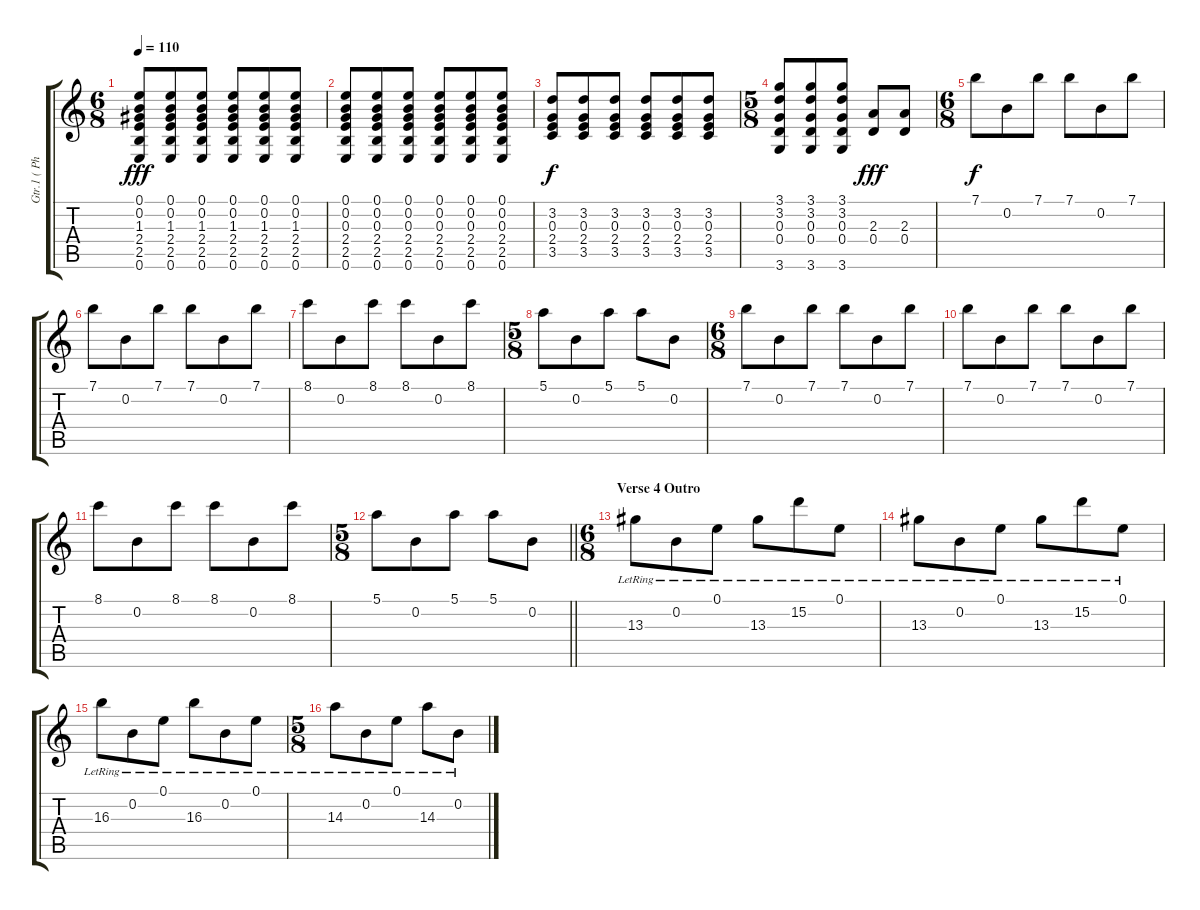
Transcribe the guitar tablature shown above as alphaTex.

\track ("Gtr.1 ( Phillip Selway )" "Gtr.1 ( Ph") {instrument electricguitarclean}
\staff {score tabs}
\tuning (E4 B3 G3 D3 A2 E2) {hide}
\ts (6 8)
\tempo 110
\clef g2
\ks c
(0.1 0.2 1.3 2.4 2.5 0.6).8{dy fff} (0.1 0.2 1.3 2.4 2.5 0.6).8 (0.1 0.2 1.3 2.4 2.5 0.6).8 (0.1 0.2 1.3 2.4 2.5 0.6).8 (0.1 0.2 1.3 2.4 2.5 0.6).8 (0.1 0.2 1.3 2.4 2.5 0.6).8 |
(0.1 0.2 0.3 2.4 2.5 0.6).8 (0.1 0.2 0.3 2.4 2.5 0.6).8 (0.1 0.2 0.3 2.4 2.5 0.6).8 (0.1 0.2 0.3 2.4 2.5 0.6).8 (0.1 0.2 0.3 2.4 2.5 0.6).8 (0.1 0.2 0.3 2.4 2.5 0.6).8 |
(3.2 0.3 2.4 3.5).8{dy f} (3.2 0.3 2.4 3.5).8 (3.2 0.3 2.4 3.5).8 (3.2 0.3 2.4 3.5).8 (3.2 0.3 2.4 3.5).8 (3.2 0.3 2.4 3.5).8 |
\ts (5 8)
(3.1 3.2 0.3 0.4 3.6).8 (3.1 3.2 0.3 0.4 3.6).8 (3.1 3.2 0.3 0.4 3.6).8 (2.3 0.4).8{dy fff} (2.3 0.4).8 |
\ts (6 8)
7.1.8{dy f volume 12 instrument synthbrass2} 0.2.8 7.1.8 7.1.8 0.2.8 7.1.8 |
7.1.8 0.2.8 7.1.8 7.1.8 0.2.8 7.1.8 |
8.1.8 0.2.8 8.1.8 8.1.8 0.2.8 8.1.8 |
\ts (5 8)
5.1.8 0.2.8 5.1.8 5.1.8 0.2.8 |
\ts (6 8)
7.1.8 0.2.8 7.1.8 7.1.8 0.2.8 7.1.8 |
7.1.8 0.2.8 7.1.8 7.1.8 0.2.8 7.1.8 |
8.1.8 0.2.8 8.1.8 8.1.8 0.2.8 8.1.8 |
\ts (5 8)
\barLineRight lightlight
5.1.8 0.2.8 5.1.8 5.1.8 0.2.8 |
\ts (6 8)
\section ("" "Verse 4 Outro")
13.3{lr}.8{volume 16 instrument electricguitarclean} 0.2{lr}.8 0.1{lr}.8 13.3{lr}.8 15.2{lr}.8 0.1{lr}.8 |
13.3{lr}.8 0.2{lr}.8 0.1{lr}.8 13.3{lr}.8 15.2{lr}.8 0.1{lr}.8 |
16.3{lr}.8 0.2{lr}.8 0.1{lr}.8 16.3{lr}.8 0.2{lr}.8 0.1{lr}.8 |
\ts (5 8)
14.3{lr}.8 0.2{lr}.8 0.1{lr}.8 14.3{lr}.8 0.2{lr}.8
